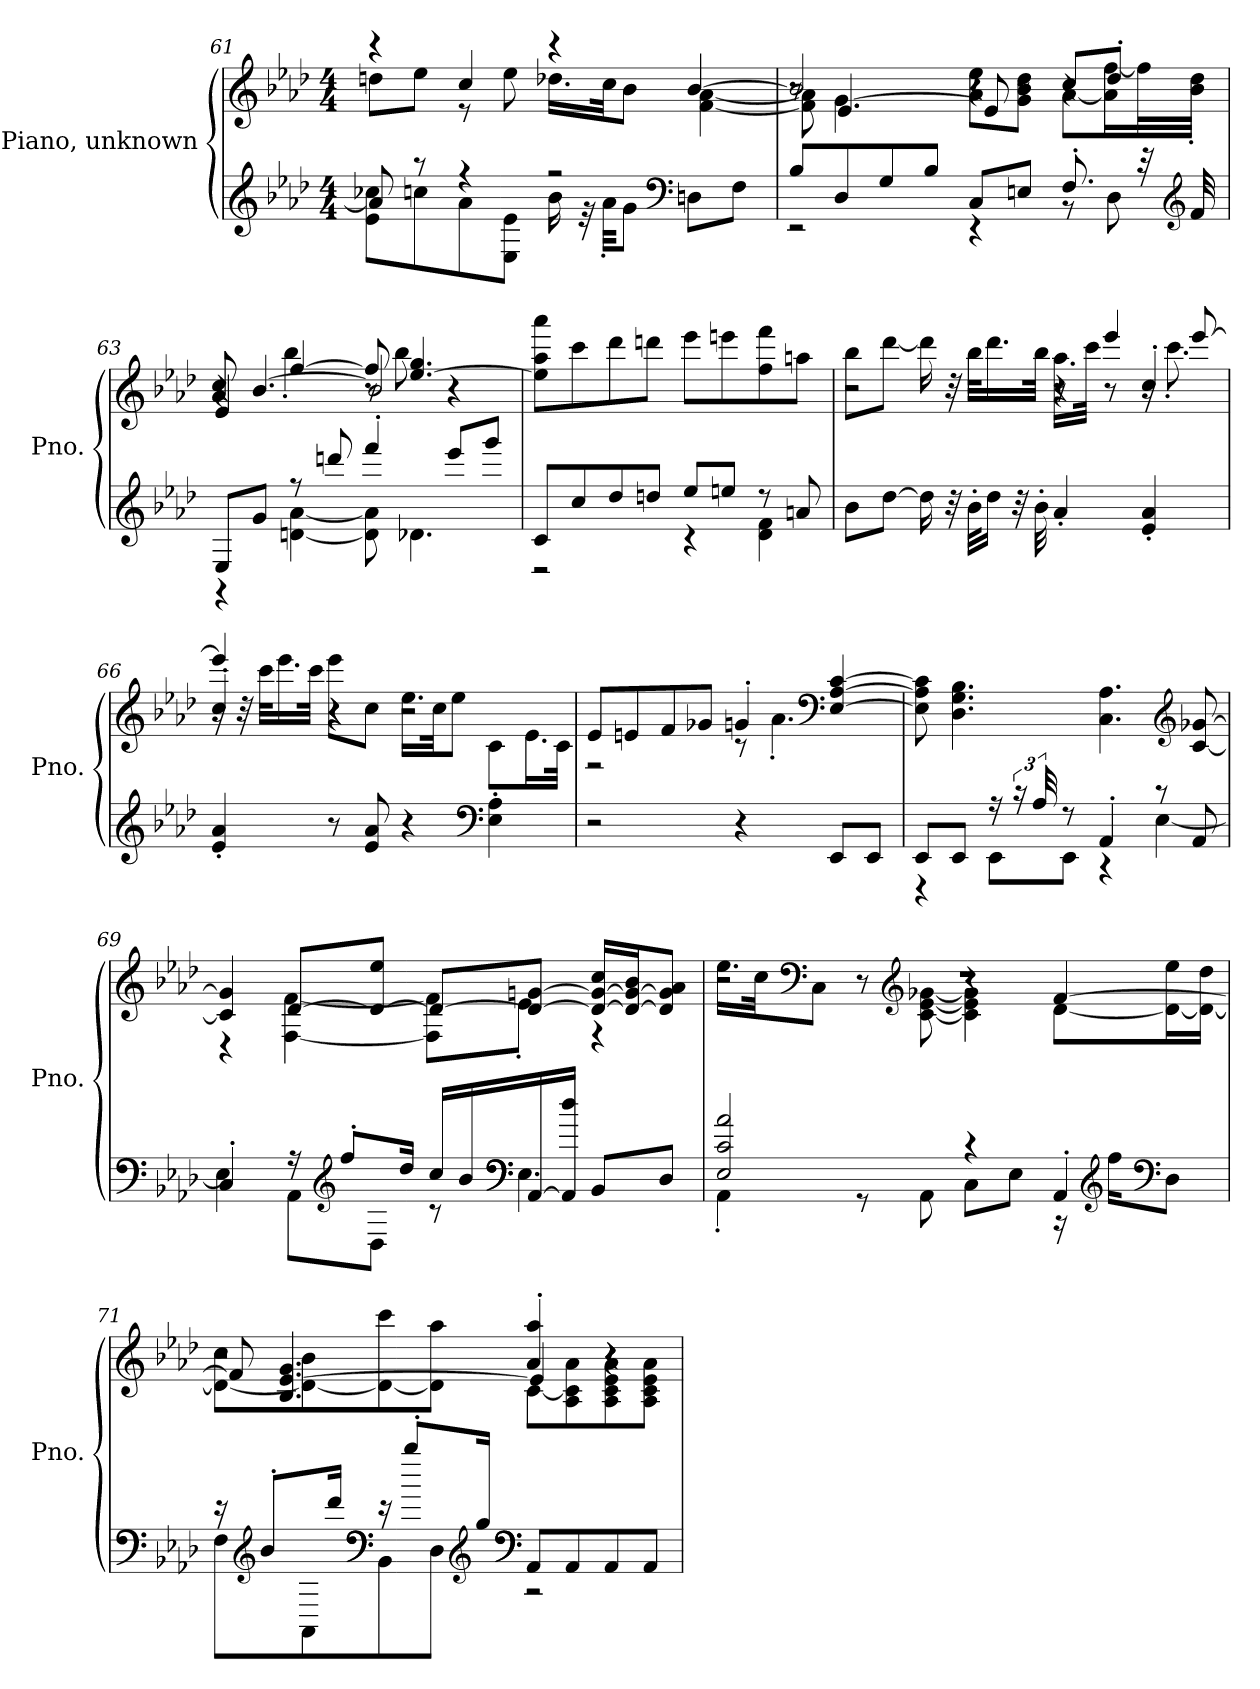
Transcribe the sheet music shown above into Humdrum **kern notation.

**kern	**kern
*part1	*part1
*staff2	*staff1
*I"Piano, unknown	*
*I'Pno.	*
*clefG2	*clefG2
*k[b-e-a-d-]	*k[b-e-a-d-]
*M4/4	*M4/4
=61	=61
*^	*^
8a-/]	8e-\ 8cc-X\L	4r	8ddn\L
8r	8ccn\	.	8ee-\J
4r	8a-\	4cc/	8r
.	8E-\ 8e-\J	.	8ee-\
2r	16b-\	4r	16.dd-X\LL
.	32r	.	.
.	32a-'\KKL	.	32cc\JK
.	8g\J	.	8b-\J
*clefF4	*	*	*
.	8Dn\L	[4b-/	[4f\ [4a-\
.	8F\J	.	.
=62	=62	=62	=62
*	*	*	*^
8B-/L	2r	2b-/]	8f\] 8a-\]	8r
8D-/	.	.	4.g\	[4.e-/
8G/	.	.	.	.
8B-/J	.	.	.	.
8C/L	4r	4r	8a-\ 8ee-\L	8e-/]
8En/J	.	.	8g\ 8b-\ 8dd-\J	8r
8.F'/	8r	8cc/L	[8a-\L	4r
.	8D-\	8dd-'/J	16a-\] [16ff\L	.
32r	.	.	32ff\L]	.
*clefG2	*	*	*	*
32f/	.	.	32b-\' 32dd-\'JJJ	.
!!LO:LB:g=z	!!	!!
=63	=63	=63	=63	=63
8E-/L	4r	4e-/	4r	8a-/ 8cc/
8g/J	.	.	.	[4.b-/
8r	[4dn\ [4a-\	[4ff/	4bb-'\	.
8dddn/	.	.	.	.
4fff'/	8d\] 8a-\]	8ff/]	8r	2b-/]
.	4.d-X\	[4.ee-/ 4.gg/	8bb-\	.
8eee-/L	.	.	4r	.
8ggg/J	.	.	.	.
*	*	*v	*v	*v
=64	=64	=64
8c/L	2r	8ee-\] 8aa-\ 8aaa-\L
8cc/	.	8ccc\
8dd-/	.	8ddd-\
8ddn/J	.	8dddn\J
8ee-/L	4r	8eee-\L
8een/J	.	8eeen\
8r	4d-\ 4f\	8ff\ 8fff\
8an/	.	8aan\J
*v	*v	*
!!LO:LB:g=z
=65	=65
*	*^
*	*	*^
8b-\L	2r	8bb-\L	2r
[8dd-\J	.	[8ddd-\J	.
16dd-\]	.	16ddd-\]	.
32r	.	32r	.
32b-'\KLL	.	32bb-\KLL	.
16dd-\JJ	.	16.ddd-\	.
32r	.	.	.
32b-'\	.	32bb-\JJk	.
4a-'/	8r	16.aa-\LL	4r
.	.	32ccc\JJk	.
.	4eee-/	8r	.
4e-/' 4a-/'	.	16r	4cc'/
.	.	8.ccc'\	.
.	[8eee-/	.	.
=66	=66	=66	=66
4e-/' 4a-/'	4eee-/]	16r	4cc'/
.	.	32r	.
.	.	32ccc\KLL	.
.	.	16.eee-\	.
.	.	32ccc\JJk	.
8r	4r	8eee-\L	4r
8e-/ 8a-/	.	8cc\J	.
4r	2r	16.ee-\LL	2r
.	.	32cc\JK	.
.	.	8ee-\J	.
*clefF4	*	*	*
4E-\' 4A-\'	.	8c\L	.
.	.	16.e-\L	.
.	.	32c\JJk	.
*	*	*v	*v
!!LO:LB:g=z
=67	=67	=67
2r	8e-/L	2r
.	8en/	.
.	8f/	.
.	8g-X/J	.
4r	4gn'/	8r
.	.	4.a-'\
*	*clefF4	*
8EE-/L	[4E-/ [4A-/ [4c/	.
8EE-/J	.	.
*	*v	*v
=68	=68
*^	*
8EE-/L	4r	8E-\] 8A-\] 8c\]
8EE-/J	.	4.D-\ 4.G\ 4.B-\
16r	8EE-\L	.
24r	.	.
48A-/	.	.
8r	8EE-\J	.
4AA-'/	4r	4.C\ 4.A-\
8r	[4E-\	.
*	*	*clefG2
8AA-/	.	[8c/ [8g-X/
!!LO:PB:g=z
=69	=69	=69
*	*	*^
4C'/	4E-\]	4c/] 4g-/]	4r
16r	8AA-\L	[8d-/L	[4F\ [4f\
*clefG2	*	*	*
8ff'/L	.	.	.
.	8D-\J	8d-/_ 8ee-/J	.
16dd-/Jk	.	.	.
16cc/LL	8r	8d-/L_	8F\] 8f\]L
16b-/	.	.	.
*clefF4	*	*	*
[16AA-/	4.E-\	8d-/_ [8gn/J	8e-'\J
16AA-/] 16dd-/JJ	.	.	.
8BB-/L	.	16d-/_ 16g/_ 16cc/LL	4r
.	.	16d-/_ 16g/_ 16b-/J	.
8D-/J	.	8d-/] 8g/] 8a-/J	.
=70	=70	=70	=70
*	*	*	*^
2E-/ 2c/ 2a-/	4AA-'\	1r	16.ee-\LL	2r
.	.	.	32cc\JK	.
*	*	*clefF4	*	*
.	.	.	8C\J	.
.	8r	.	8r	.
*	*	*clefG2	*	*
.	8AA-\	.	[8c\ [8e-\ [8g-X\	.
4r	8C\L	.	4c\] 4e-\] 4g-\]	4r
.	8E-\J	.	.	.
4AA-'/	16r	.	[8d-\L	[4f/
*clefG2	*	*	*	*
.	16ff\KL	.	.	.
*clefF4	*	*	*	*
.	8D-\J	.	16d-\_ 16ee-\L	.
.	.	.	16d-\_ 16dd-\JJ	.
!!LO:LB:g=z	!!	!!
=71	=71	=71	=71	=71
16r	8F\L	2r	8d-\_ 8cc\L	8f/]
*clefG2	*	*	*	*
8b-'/L	.	.	.	.
.	8AA-\	.	8d-\_ 8b-\	4.B-/ [4.e-/ 4.g/
16ddd-/Jk	.	.	.	.
*clefF4	*	*	*	*
16r	8BB-\	.	8d-\_ 8ccc\	.
8bb-'/L	.	.	.	.
.	8D-\J	.	8d-\] 8aa-\J	.
*clefG2	*	*	*	*
16gg/Jk	.	.	.	.
*clefF4	*	*	*	*
8AA-/L	2r	4a-/' 4aa-/'	[8c\L	4e-/]
8AA-/	.	.	8A-\ 8c\] 8a-\	.
8AA-/	.	4r	8A-\ 8c\ 8e-\ 8a-\	4r
8AA-/J	.	.	8A-\ 8c\ 8e-\ 8a-\J	.
*v	*v	*	*	*
*	*v	*v	*v
=	=
*-	*-
